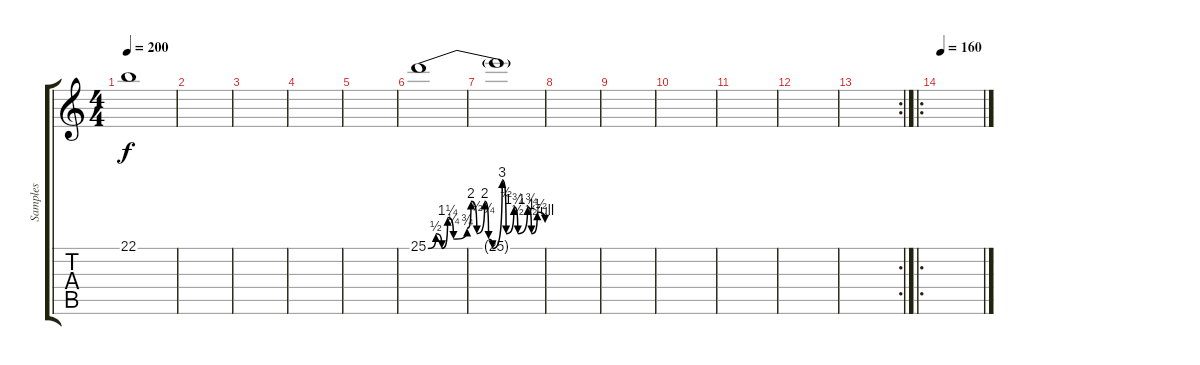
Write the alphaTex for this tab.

\track ("Samples" "Samples") {instrument lead1square}
\staff {score tabs}
\tuning (Db4 Ab3 E3 B2 Gb2 B1) {hide}
\ts (4 4)
\tempo 200
\clef g2
\ks c
22.1{t}.1{dy f} |
|
|
|
|
25.1{be (custom 0 0 4 2 7 0 10 5 13 1 20 3 22 8 25 2 29 8 31 1 33 0 38 12 40 2 44 7 46 2 51 7 53 2 56 6 60 4)}.1 |
25.1{t}.1 |
|
|
|
|
|
\rc 2
|
\ro
\tempo 160
